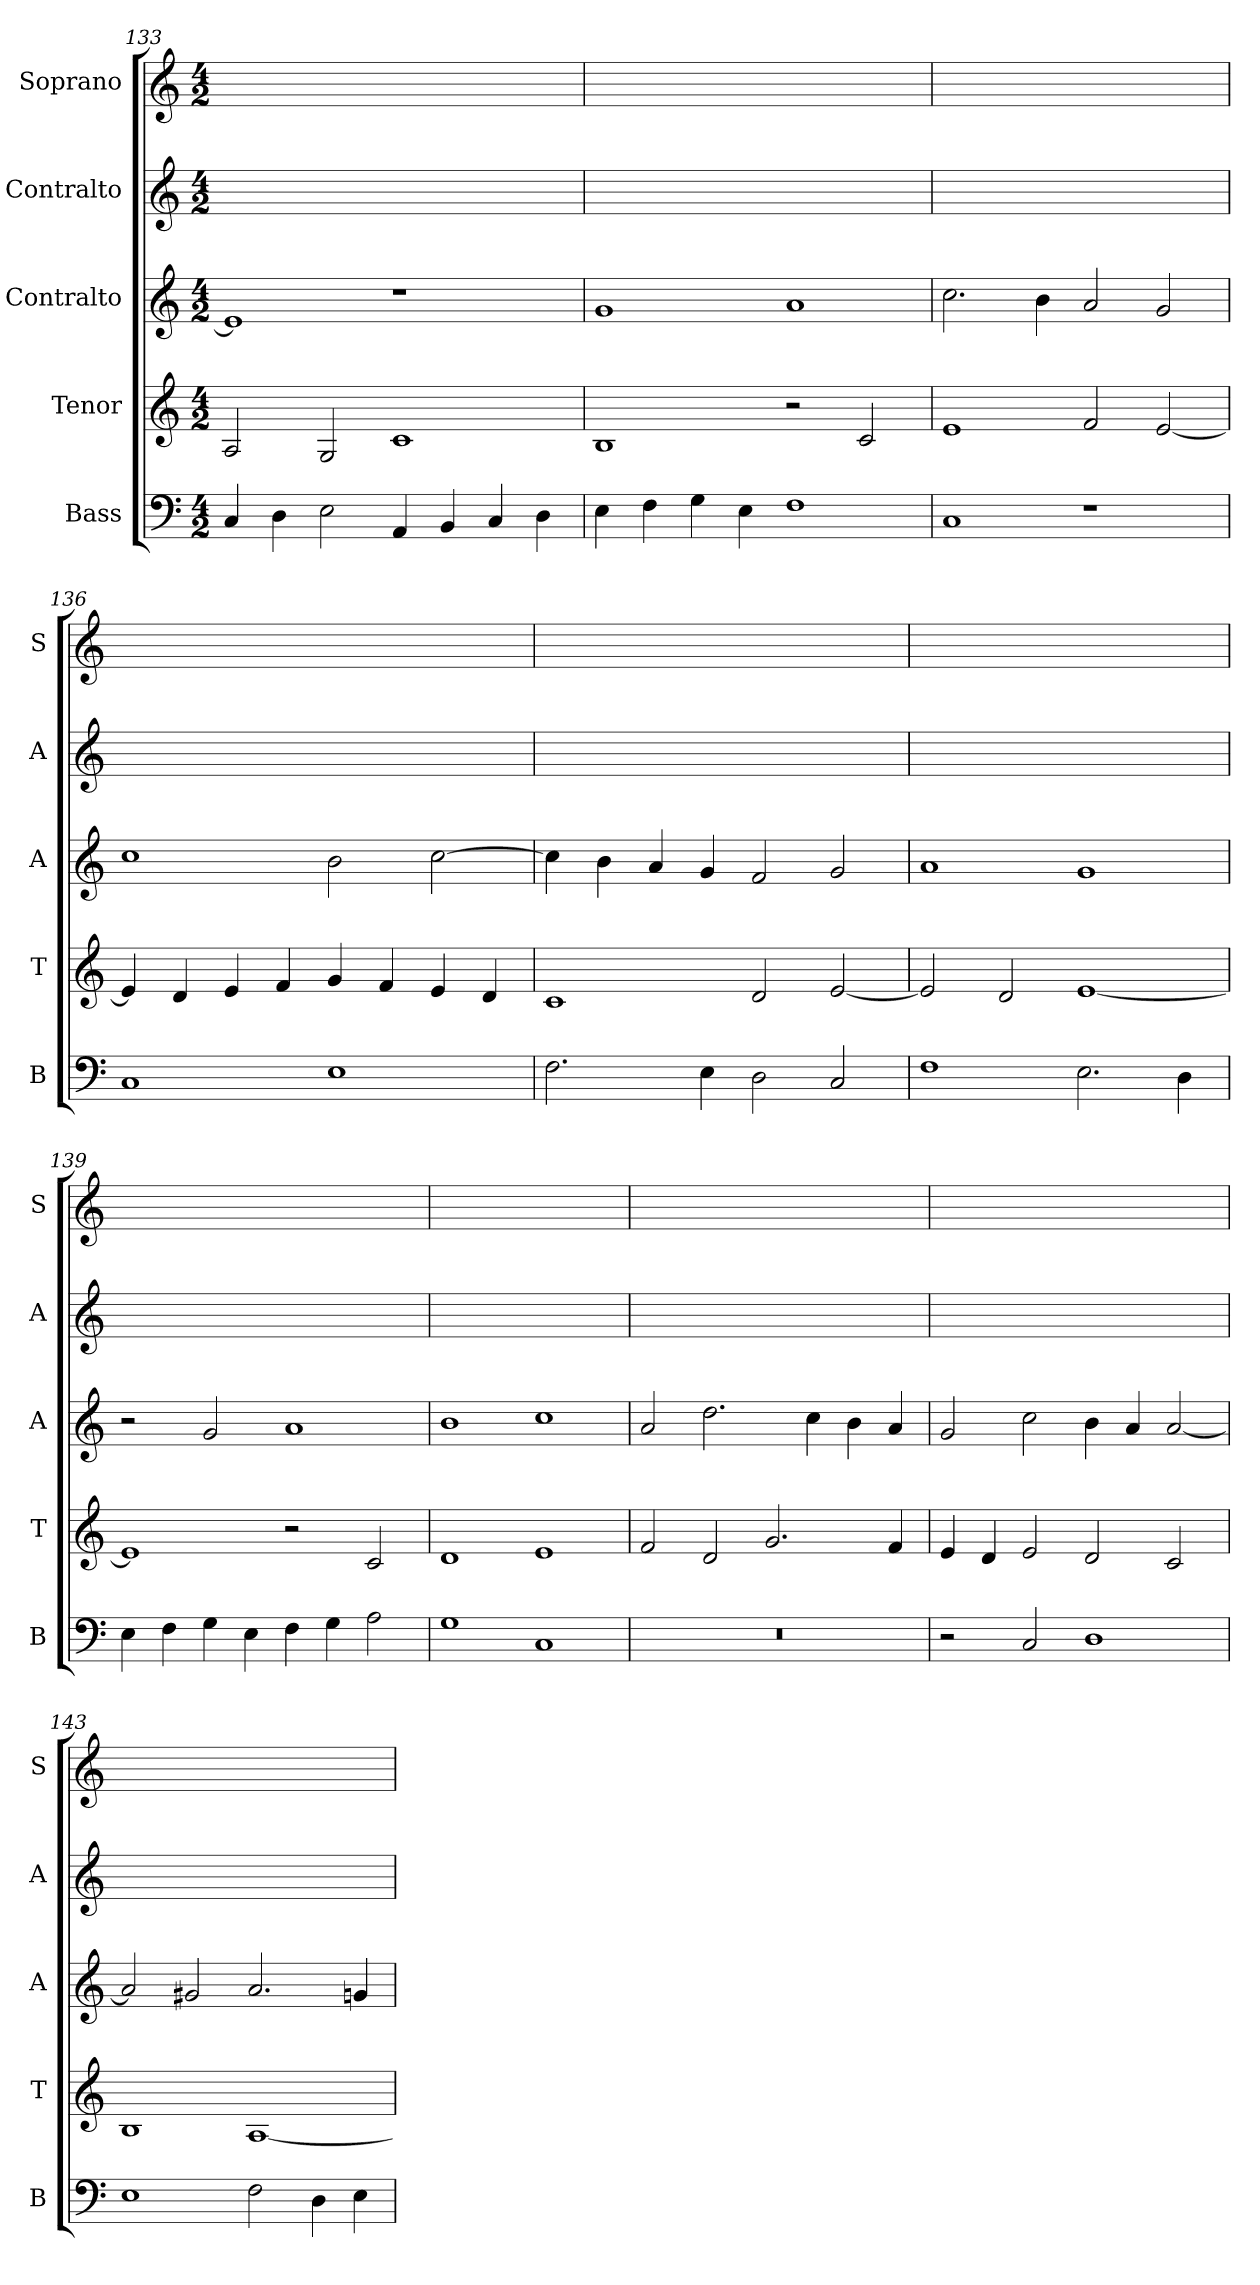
**kern	**kern	**kern	**kern	**kern
*part5	*part4	*part3	*part2	*part1
*staff5	*staff4	*staff3	*staff2	*staff1
*I"Bass	*I"Tenor	*I"Contralto	*I"Contralto	*I"Soprano
*I'B	*I'T	*I'A	*I'A	*I'S
*clefF4	*clefG2	*clefG2	*clefG2	*clefG2
*k[]	*k[]	*k[]	*k[]	*k[]
*E:phr	*E:phr	*E:phr	*E:phr	*E:phr
*M4/2	*M4/2	*M4/2	*M4/2	*M4/2
=133	=133	=133	=133	=133
4C	2A	1e]	0ryy	0ryy
4D	.	.	.	.
2E	2G	.	.	.
4AA	1c	1r	.	.
4BB	.	.	.	.
4C	.	.	.	.
4D	.	.	.	.
=134	=134	=134	=134	=134
4E	1B	1g	0ryy	0ryy
4F	.	.	.	.
4G	.	.	.	.
4E	.	.	.	.
1F	2r	1a	.	.
.	2c	.	.	.
=135	=135	=135	=135	=135
1C	1e	2.cc	0ryy	0ryy
.	.	4b	.	.
1r	2f	2a	.	.
.	[2e	2g	.	.
=136	=136	=136	=136	=136
1C	4e]	1cc	0ryy	0ryy
.	4d	.	.	.
.	4e	.	.	.
.	4f	.	.	.
1E	4g	2b	.	.
.	4f	.	.	.
.	4e	[2cc	.	.
.	4d	.	.	.
=137	=137	=137	=137	=137
2.F	1c	4cc]	0ryy	0ryy
.	.	4b	.	.
.	.	4a	.	.
4E	.	4g	.	.
2D	2d	2f	.	.
2C	[2e	2g	.	.
=138	=138	=138	=138	=138
1F	2e]	1a	0ryy	0ryy
.	2d	.	.	.
2.E	[1e	1g	.	.
4D	.	.	.	.
=139	=139	=139	=139	=139
4E	1e]	2r	0ryy	0ryy
4F	.	.	.	.
4G	.	2g	.	.
4E	.	.	.	.
4F	2r	1a	.	.
4G	.	.	.	.
2A	2c	.	.	.
=140	=140	=140	=140	=140
1G	1d	1b	0ryy	0ryy
1C	1e	1cc	.	.
=141	=141	=141	=141	=141
0r	2f	2a	0ryy	0ryy
.	2d	2.dd	.	.
.	2.g	.	.	.
.	.	4cc	.	.
.	.	4b	.	.
.	4f	4a	.	.
=142	=142	=142	=142	=142
2r	4e	2g	0ryy	0ryy
.	4d	.	.	.
2C	2e	2cc	.	.
1D	2d	4b	.	.
.	.	4a	.	.
.	2c	[2a	.	.
=143	=143	=143	=143	=143
1E	1B	2a]	0ryy	0ryy
.	.	2g#X	.	.
2F	[1A	2.a	.	.
4D	.	.	.	.
4E	.	4gn	.	.
=	=	=	=	=
*-	*-	*-	*-	*-
